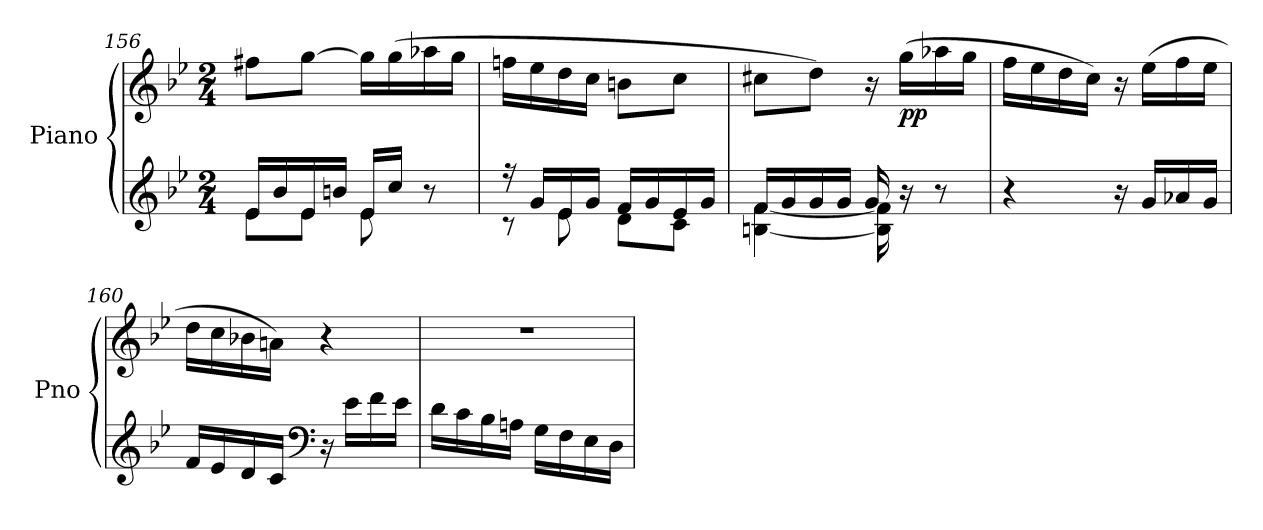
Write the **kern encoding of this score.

**kern	**kern	**dynam
*part1	*part1	*part1
*staff2	*staff1	*staff1/2
*I"Piano	*	*
*I'Pno	*	*
*clefG2	*clefG2	*
*k[b-e-]	*k[b-e-]	*
*B-:	*B-:	*
*M2/4	*M2/4	*
=156	=156	=156
*^	*	*
16e-/LL	8e-\L	8ff#X\L	.
16b-/	.	.	.
16e-/	8e-\J	[8gg\J	.
16bn/JJ	.	.	.
16e-/LL	8e-\	16gg\LL]	.
16cc/JJ	.	(>16gg\	.
8r	8ryy	16aa-X\	.
.	.	16gg\JJ	.
=157	=157	=157	=157
16r	8rc	16ffn\LL	.
16g/LL	.	16ee-\	.
16e-/	8e-\	16dd\	.
16g/JJ	.	16cc\JJ	.
16f/LL	8d\L	8bn\L	.
16g/	.	.	.
16e-/	8c\J	8cc\J	.
16g/JJ	.	.	.
=158	=158	=158	=158
16f/LL	[4Bn\ [4f\	8cc#X\L	.
16g/	.	.	.
16g/	.	8dd\J)	.
16g/JJ	.	.	.
16g/	16B\] 16f\]	16r	.
!	!	!	!LO:DY:b
16r	8.ryy	(>16gg\LL	pp
8r	.	16aa-X\	.
.	.	16gg\JJ	.
*v	*v	*	*
!!LO:PB:g=z
=159	=159	=159
4r	16ff\LL	.
.	16ee-\	.
.	16dd\	.
.	16cc\JJ)	.
16r	16r	.
16g/LL	(>16ee-\LL	.
16a-X/	16ff\	.
16g/JJ	16ee-\JJ	.
=160	=160	=160
16f/LL	16dd\LL	.
16e-/	16cc\	.
16d/	16b-X\	.
16c/JJ	16an\JJ)	.
*clefF4	*	*
16r	4r	.
16e-\LL	.	.
16f\	.	.
16e-\JJ	.	.
=161	=161	=161
16d\LL	2r	.
16c\	.	.
16B-\	.	.
16An\JJ	.	.
16G\LL	.	.
16F\	.	.
16E-\	.	.
16D\JJ	.	.
=	=	=
*-	*-	*-
